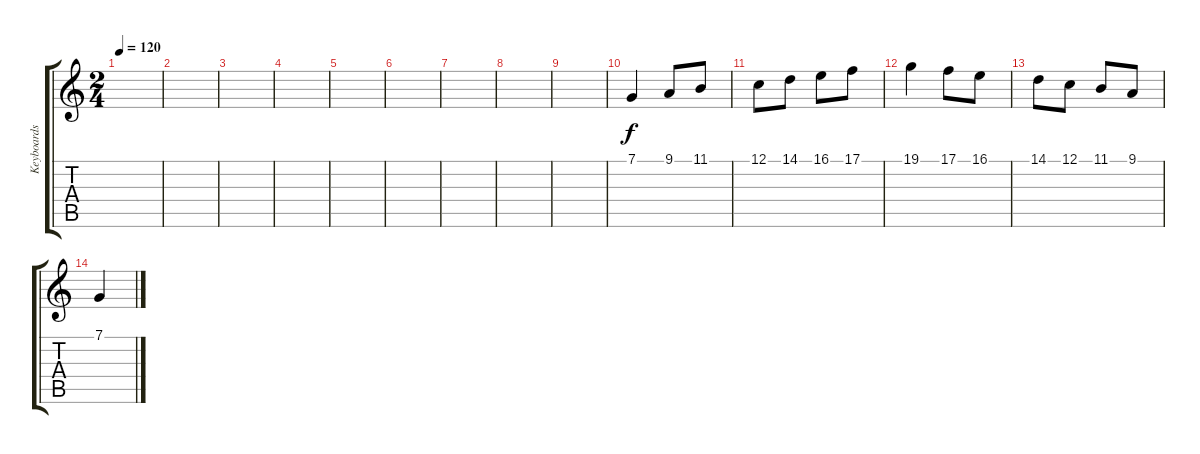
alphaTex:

\track ("Keyboards" "Keyboards") {instrument acousticgrandpiano}
\staff {score tabs}
\tuning (C4 G3 Eb3 Bb2 F2 C2) {hide}
\ts (2 4)
\tempo 120
\clef g2
\ks c
|
|
|
|
|
|
|
|
|
7.1.4{instrument acousticguitarnylon} 9.1.8 11.1.8 |
12.1.8 14.1.8 16.1.8 17.1.8 |
19.1.4 17.1.8 16.1.8 |
14.1.8 12.1.8 11.1.8 9.1.8 |
7.1.4
